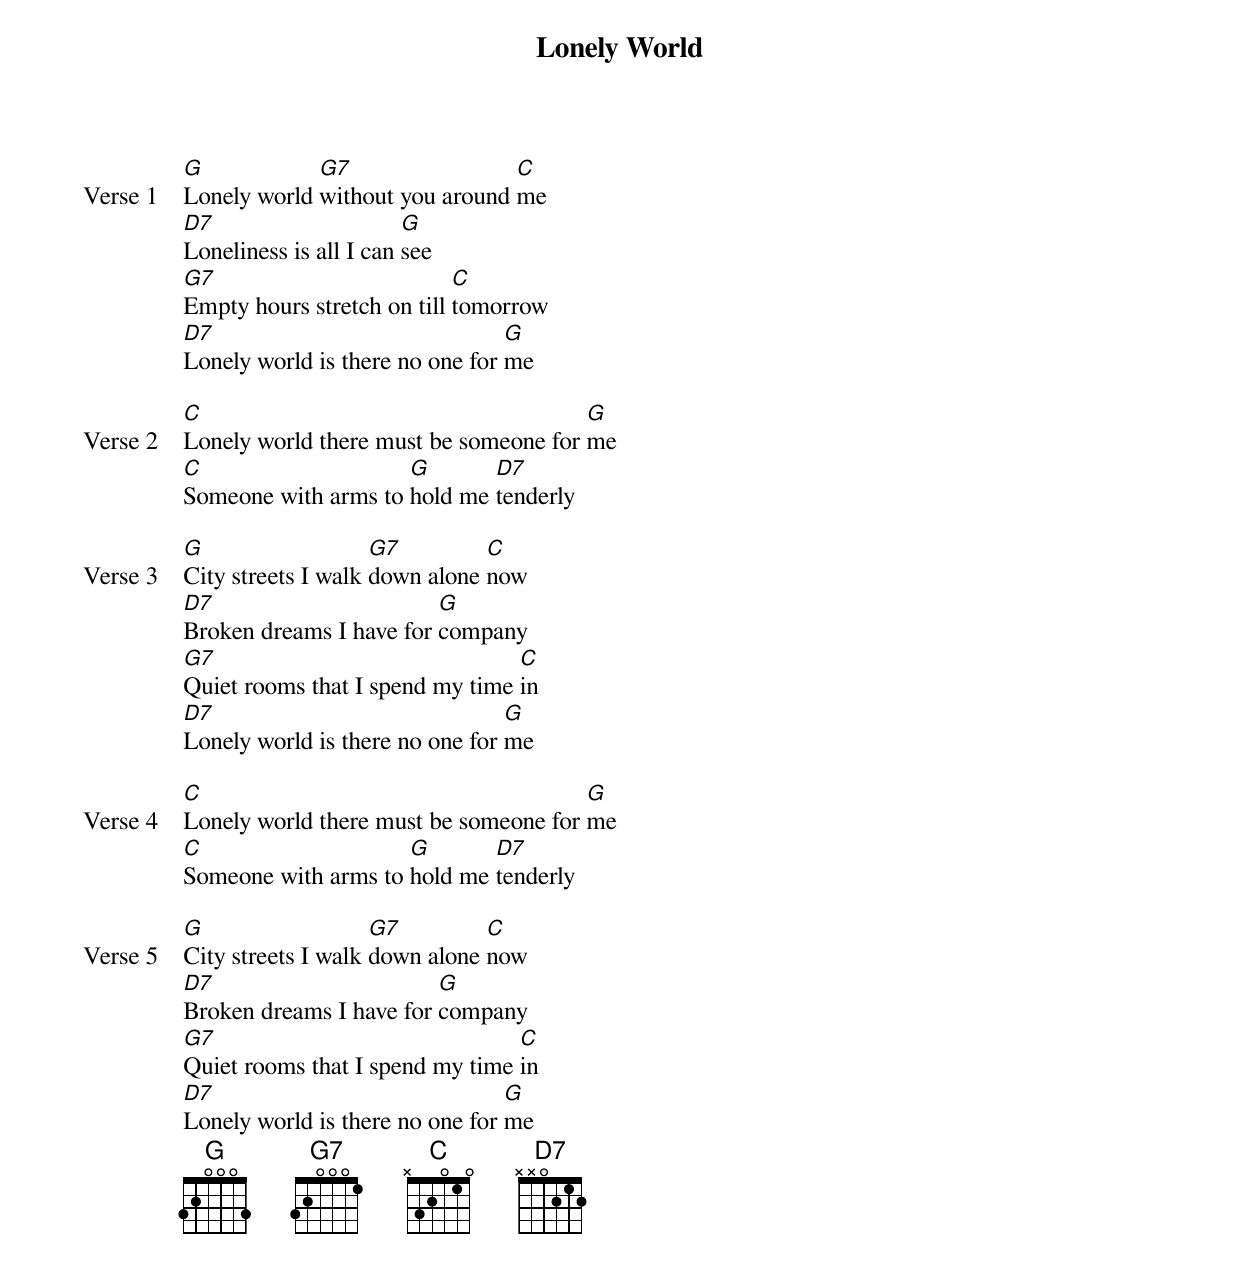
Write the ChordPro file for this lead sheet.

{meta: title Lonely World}
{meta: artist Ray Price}
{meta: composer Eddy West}
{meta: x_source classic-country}
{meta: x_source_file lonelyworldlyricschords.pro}
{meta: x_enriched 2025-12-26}

{start_of_verse: Verse 1}
[G]Lonely world [G7]without you around [C]me
[D7]Loneliness is all I can [G]see
[G7]Empty hours stretch on till [C]tomorrow
[D7]Lonely world is there no one for [G]me
{end_of_verse}

{start_of_verse: Verse 2}
[C]Lonely world there must be someone for [G]me
[C]Someone with arms to [G]hold me [D7]tenderly
{end_of_verse}

{start_of_verse: Verse 3}
[G]City streets I walk [G7]down alone [C]now
[D7]Broken dreams I have for [G]company
[G7]Quiet rooms that I spend my time [C]in
[D7]Lonely world is there no one for [G]me
{end_of_verse}

{start_of_verse: Verse 4}
[C]Lonely world there must be someone for [G]me
[C]Someone with arms to [G]hold me [D7]tenderly
{end_of_verse}

{start_of_verse: Verse 5}
[G]City streets I walk [G7]down alone [C]now
[D7]Broken dreams I have for [G]company
[G7]Quiet rooms that I spend my time [C]in
[D7]Lonely world is there no one for [G]me
{end_of_verse}
